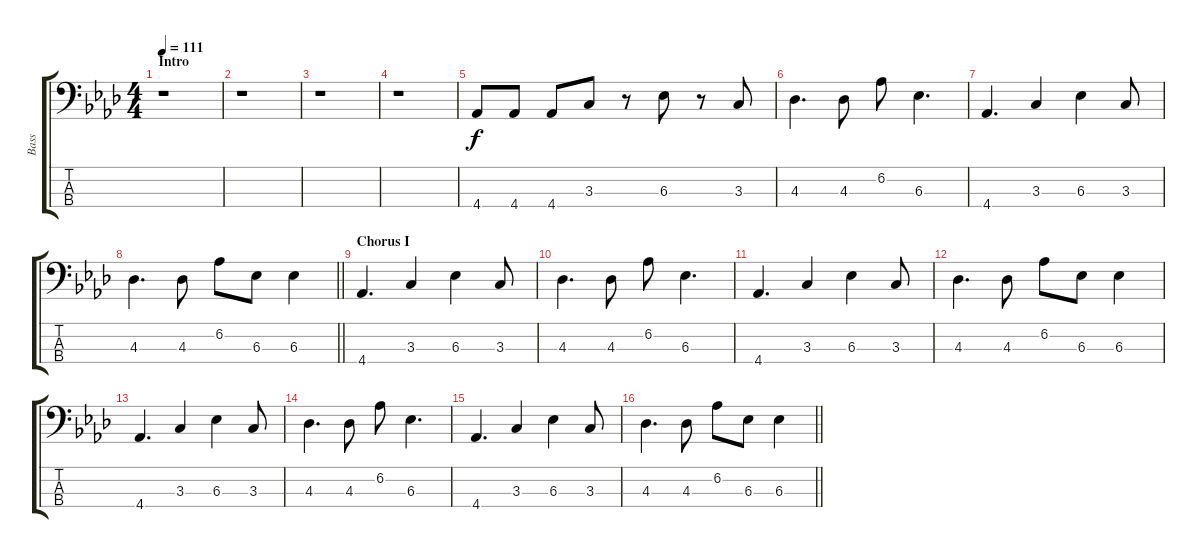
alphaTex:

\track ("Bass" "Bass") {instrument electricbassfinger}
\staff {score tabs}
\tuning (G2 D2 A1 E1) {hide}
\ts (4 4)
\section ("" "Intro")
\tempo 111
\clef f4
\ks ab
r.1{dy f instrument electricbassfinger} |
r.1 |
r.1 |
r.1 |
4.4.8 4.4.8 4.4.8 3.3.8 r.8 6.3.8 r.8 3.3.8 |
4.3.4{d} 4.3.8 6.2.8 6.3.4{d} |
4.4.4{d} 3.3.4 6.3.4 3.3.8 |
\barLineRight lightlight
4.3.4{d} 4.3.8 6.2.8 6.3.8 6.3.4 |
\section ("" "Chorus I")
4.4.4{d} 3.3.4 6.3.4 3.3.8 |
4.3.4{d} 4.3.8 6.2.8 6.3.4{d} |
4.4.4{d} 3.3.4 6.3.4 3.3.8 |
4.3.4{d} 4.3.8 6.2.8 6.3.8 6.3.4 |
4.4.4{d} 3.3.4 6.3.4 3.3.8 |
4.3.4{d} 4.3.8 6.2.8 6.3.4{d} |
4.4.4{d} 3.3.4 6.3.4 3.3.8 |
\barLineRight lightlight
4.3.4{d} 4.3.8 6.2.8 6.3.8 6.3.4
